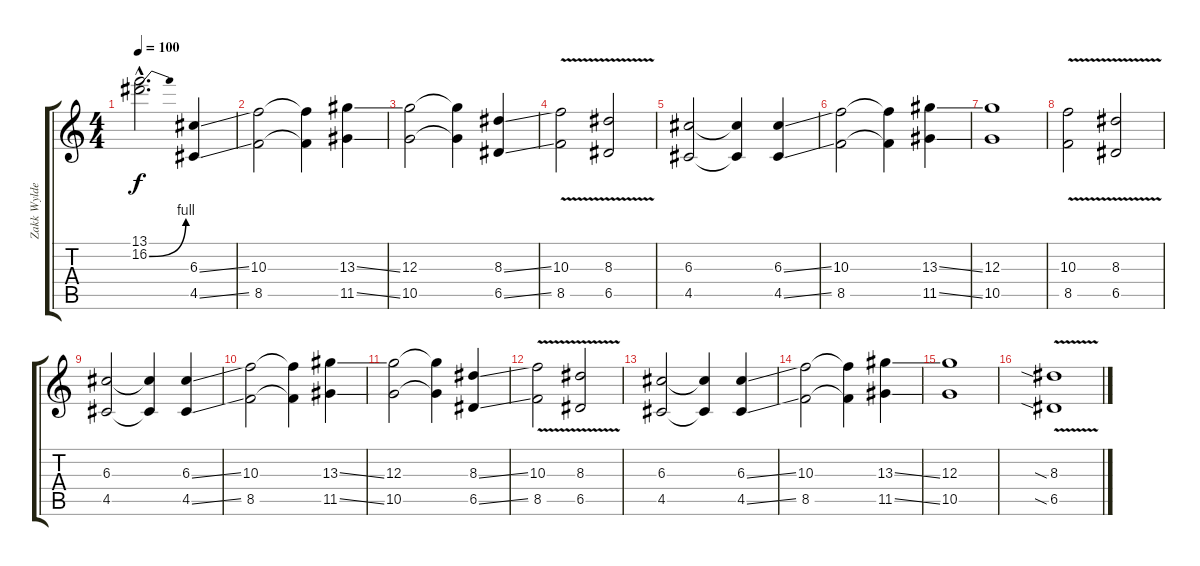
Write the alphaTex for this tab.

\track ("Zakk Wylde (Lead)" "Zakk Wylde") {instrument distortionguitar}
\staff {score tabs}
\tuning (E4 B3 G3 D3 A2 E2) {hide}
\ts (4 4)
\tempo 100
\clef g2
\ks c
(13.1{hac} 16.2{be (bend 0 0 60 4) hac}).2{d dy f} (6.3{ss} 4.5{ss}).4 |
(10.3 8.5).2 (10.3{t} 8.5{t}).4 (13.3{ss} 11.5{ss}).4 |
(12.3 10.5).2 (12.3{t} 10.5{t}).4 (8.3{ss} 6.5{ss}).4 |
(10.3{v} 8.5{v}).2 (8.3{v} 6.5{v}).2 |
(6.3 4.5).2 (6.3{t} 4.5{t}).4 (6.3{ss} 4.5{ss}).4 |
(10.3 8.5).2 (10.3{t} 8.5{t}).4 (13.3{ss} 11.5{ss}).4 |
(12.3 10.5).1 |
(10.3{v} 8.5{v}).2 (8.3{v} 6.5{v}).2 |
(6.3 4.5).2 (6.3{t} 4.5{t}).4 (6.3{ss} 4.5{ss}).4 |
(10.3 8.5).2 (10.3{t} 8.5{t}).4 (13.3{ss} 11.5{ss}).4 |
(12.3 10.5).2 (12.3{t} 10.5{t}).4 (8.3{ss} 6.5{ss}).4 |
(10.3{v} 8.5{v}).2 (8.3{v} 6.5{v}).2 |
(6.3 4.5).2 (6.3{t} 4.5{t}).4 (6.3{ss} 4.5{ss}).4 |
(10.3 8.5).2 (10.3{t} 8.5{t}).4 (13.3{ss} 11.5{ss}).4 |
(12.3 10.5).1 |
(8.3{v sia} 6.5{v sia}).1
